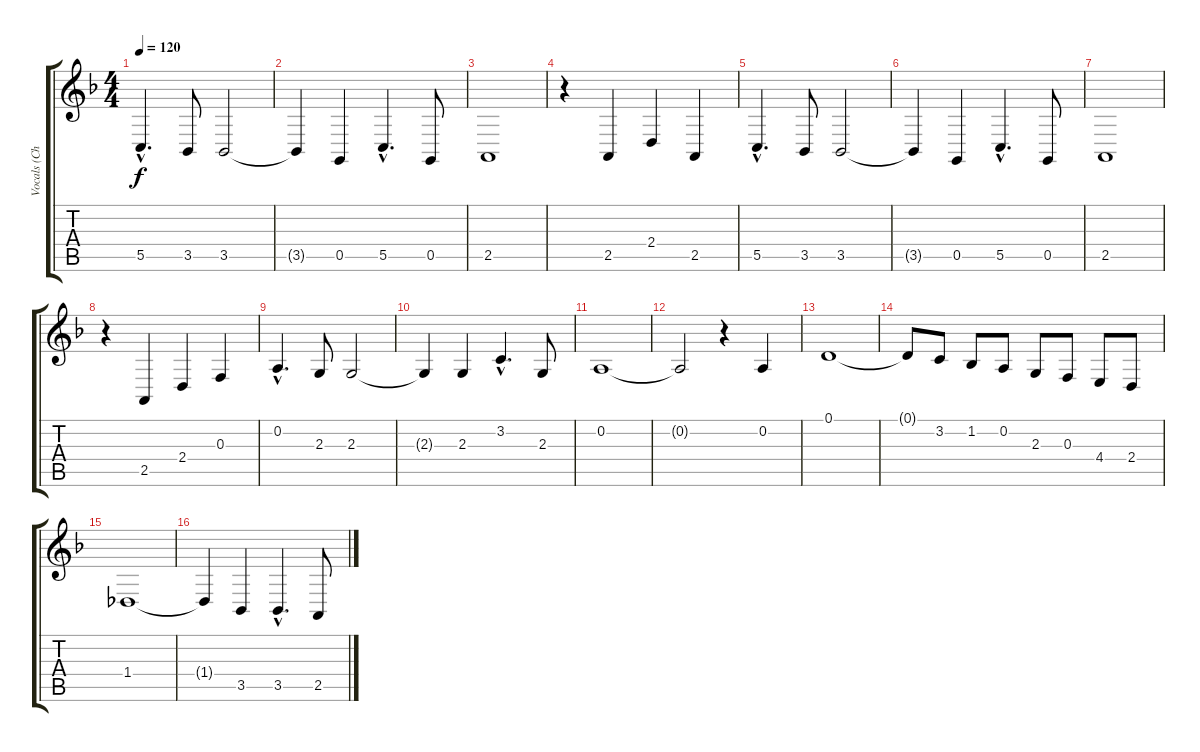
\track ("Vocals (Christine)" "Vocals (Ch") {instrument oboe}
\staff {score tabs}
\tuning (D4 A3 F3 C3 G2 D2) {hide}
\ts (4 4)
\tempo 120
\clef g2
\ks f
5.5{hac}.4{d dy f} 3.5.8 3.5.2 |
3.5{t}.4 0.5.4 5.5{hac}.4{d} 0.5.8 |
2.5.1 |
r.4 2.5.4 2.4.4 2.5.4 |
5.5{hac}.4{d} 3.5.8 3.5.2 |
3.5{t}.4 0.5.4 5.5{hac}.4{d} 0.5.8 |
2.5.1 |
r.4 2.5.4 2.4.4 0.3.4 |
0.2{hac}.4{d} 2.3.8 2.3.2 |
2.3{t}.4 2.3.4 3.2{hac}.4{d} 2.3.8 |
0.2.1 |
0.2{t}.2 r.4 0.2.4 |
0.1.1 |
0.1{t}.8 3.2.8 1.2.8 0.2.8 2.3.8 0.3.8 4.4.8 2.4.8 |
1.4.1 |
1.4{t}.4 3.5.4 3.5{hac}.4{d} 2.5.8
